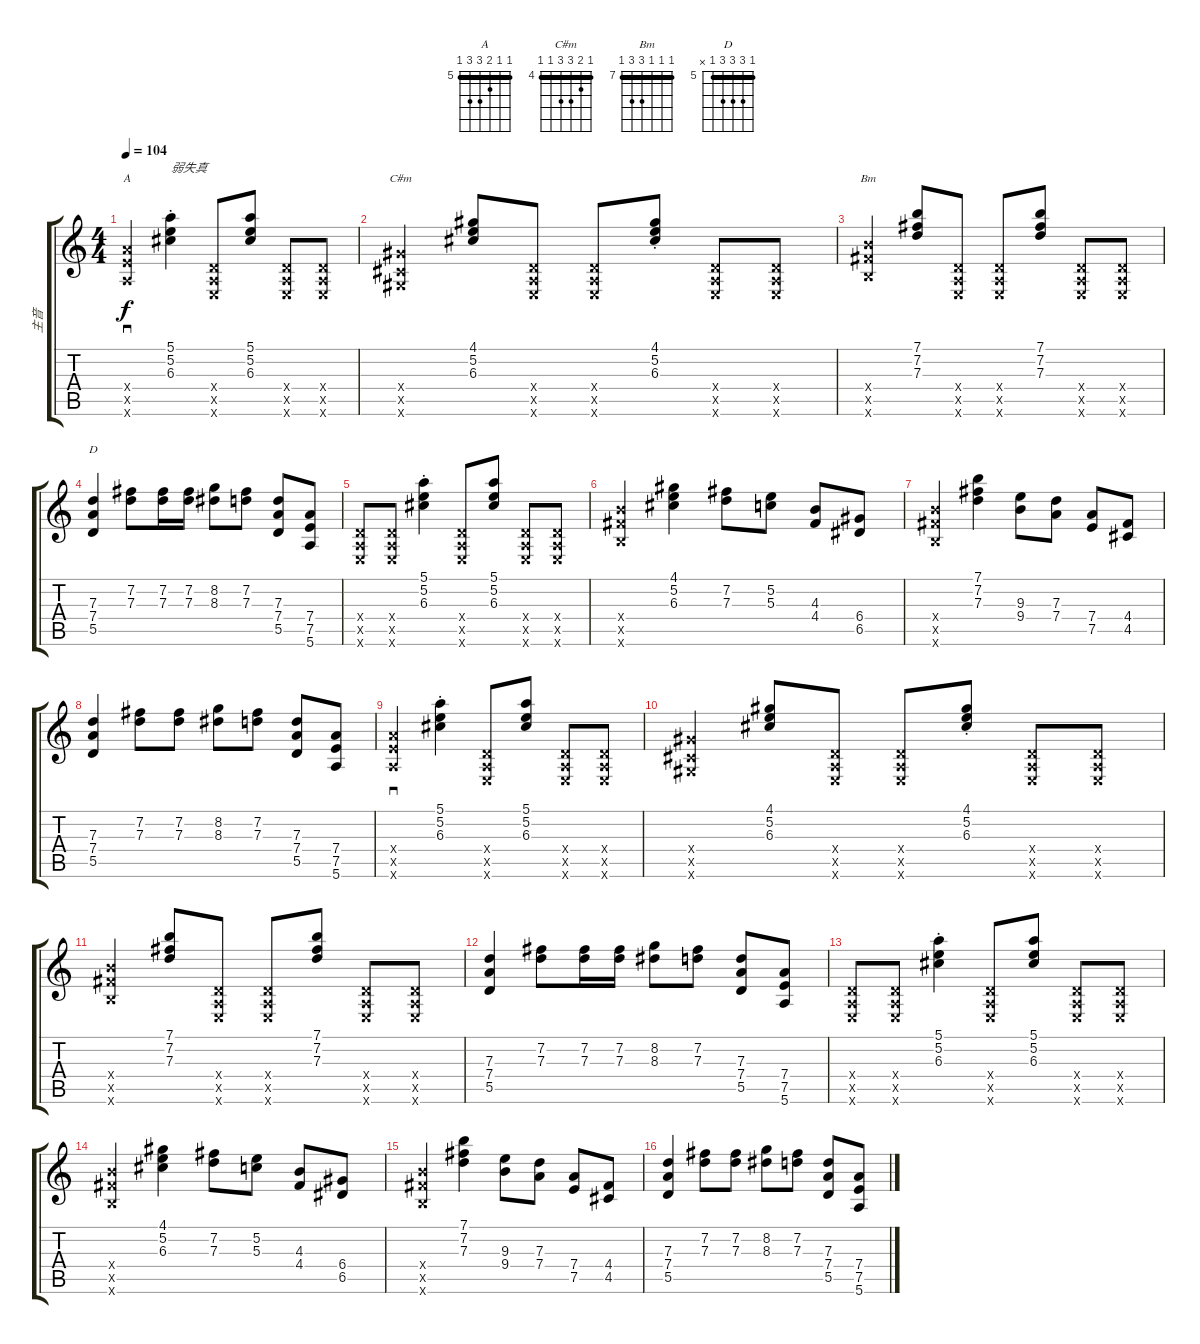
\track ("主音" "主音") {instrument overdrivenguitar}
\staff {score tabs}
\tuning (E4 B3 G3 D3 A2 E2) {hide}
\chord ("A" 5 5 6 7 7 5) {firstfret 5 barre 5}
\chord ("C#m" 4 5 6 6 4 4) {firstfret 4 barre 4}
\chord ("Bm" 7 7 7 9 9 7) {firstfret 7 barre 7}
\chord ("D" 5 7 7 7 5 x) {firstfret 5 barre 5}
\ts (4 4)
\tempo 104
\clef g2
\ks c
(7.4{x} 7.5{x} 5.6{x}).4{sd ch "A" dy f instrument overdrivenguitar} (5.1{st} 5.2{st} 6.3{st}).4{txt "弱失真"} (0.4{x} 0.5{x} 0.6{x}).8 (5.1 5.2 6.3).8 (0.4{x} 0.5{x} 0.6{x}).8 (0.4{x} 0.5{x} 0.6{x}).8 |
(6.4{x} 4.5{x} 4.6{x}).4{ch "C#m"} (4.1 5.2 6.3).8 (0.4{x} 0.5{x} 0.6{x}).8 (0.4{x} 0.5{x} 0.6{x}).8 (4.1 5.2{st} 6.3).8 (0.4{x} 0.5{x} 0.6{x}).8 (0.4{x} 0.5{x} 0.6{x}).8 |
(9.4{x} 9.5{x} 7.6{x}).4{ch "Bm"} (7.1 7.2 7.3).8 (0.4{x} 0.5{x} 0.6{x}).8 (0.4{x} 0.5{x} 0.6{x}).8 (7.1 7.2 7.3).8 (0.4{x} 0.5{x} 0.6{x}).8 (0.4{x} 0.5{x} 0.6{x}).8 |
(7.3 7.4 5.5).4{ch "D"} (7.2 7.3).8 (7.2 7.3).16 (7.2 7.3).16 (8.2 8.3).8 (7.2 7.3).8 (7.3 7.4 5.5).8 (7.4 7.5 5.6).8 |
(0.4{x} 0.5{x} 0.6{x}).8 (0.4{x} 0.5{x} 0.6{x}).8 (5.1{st} 5.2{st} 6.3{st}).4 (0.4{x} 0.5{x} 0.6{x}).8 (5.1 5.2 6.3).8 (0.4{x} 0.5{x} 0.6{x}).8 (0.4{x} 0.5{x} 0.6{x}).8 |
(9.4{x} 9.5{x} 7.6{x}).4 (4.1 5.2 6.3).4 (7.2 7.3).8 (5.2 5.3).8 (4.3 4.4).8 (6.4 6.5).8 |
(9.4{x} 9.5{x} 7.6{x}).4 (7.1 7.2 7.3).4 (9.3 9.4).8 (7.3 7.4).8 (7.4 7.5).8 (4.4 4.5).8 |
(7.3 7.4 5.5).4 (7.2 7.3).8 (7.2 7.3).8 (8.2 8.3).8 (7.2 7.3).8 (7.3 7.4 5.5).8 (7.4 7.5 5.6).8 |
(7.4{x} 7.5{x} 5.6{x}).4{sd} (5.1{st} 5.2{st} 6.3{st}).4 (0.4{x} 0.5{x} 0.6{x}).8 (5.1 5.2 6.3).8 (0.4{x} 0.5{x} 0.6{x}).8 (0.4{x} 0.5{x} 0.6{x}).8 |
(6.4{x} 4.5{x} 4.6{x}).4 (4.1 5.2 6.3).8 (0.4{x} 0.5{x} 0.6{x}).8 (0.4{x} 0.5{x} 0.6{x}).8 (4.1 5.2{st} 6.3).8 (0.4{x} 0.5{x} 0.6{x}).8 (0.4{x} 0.5{x} 0.6{x}).8 |
(9.4{x} 9.5{x} 7.6{x}).4 (7.1 7.2 7.3).8 (0.4{x} 0.5{x} 0.6{x}).8 (0.4{x} 0.5{x} 0.6{x}).8 (7.1 7.2 7.3).8 (0.4{x} 0.5{x} 0.6{x}).8 (0.4{x} 0.5{x} 0.6{x}).8 |
(7.3 7.4 5.5).4 (7.2 7.3).8 (7.2 7.3).16 (7.2 7.3).16 (8.2 8.3).8 (7.2 7.3).8 (7.3 7.4 5.5).8 (7.4 7.5 5.6).8 |
(0.4{x} 0.5{x} 0.6{x}).8 (0.4{x} 0.5{x} 0.6{x}).8 (5.1{st} 5.2{st} 6.3{st}).4 (0.4{x} 0.5{x} 0.6{x}).8 (5.1 5.2 6.3).8 (0.4{x} 0.5{x} 0.6{x}).8 (0.4{x} 0.5{x} 0.6{x}).8 |
(9.4{x} 9.5{x} 7.6{x}).4 (4.1 5.2 6.3).4 (7.2 7.3).8 (5.2 5.3).8 (4.3 4.4).8 (6.4 6.5).8 |
(9.4{x} 9.5{x} 7.6{x}).4 (7.1 7.2 7.3).4 (9.3 9.4).8 (7.3 7.4).8 (7.4 7.5).8 (4.4 4.5).8 |
(7.3 7.4 5.5).4 (7.2 7.3).8 (7.2 7.3).8 (8.2 8.3).8 (7.2 7.3).8 (7.3 7.4 5.5).8 (7.4 7.5 5.6).8
